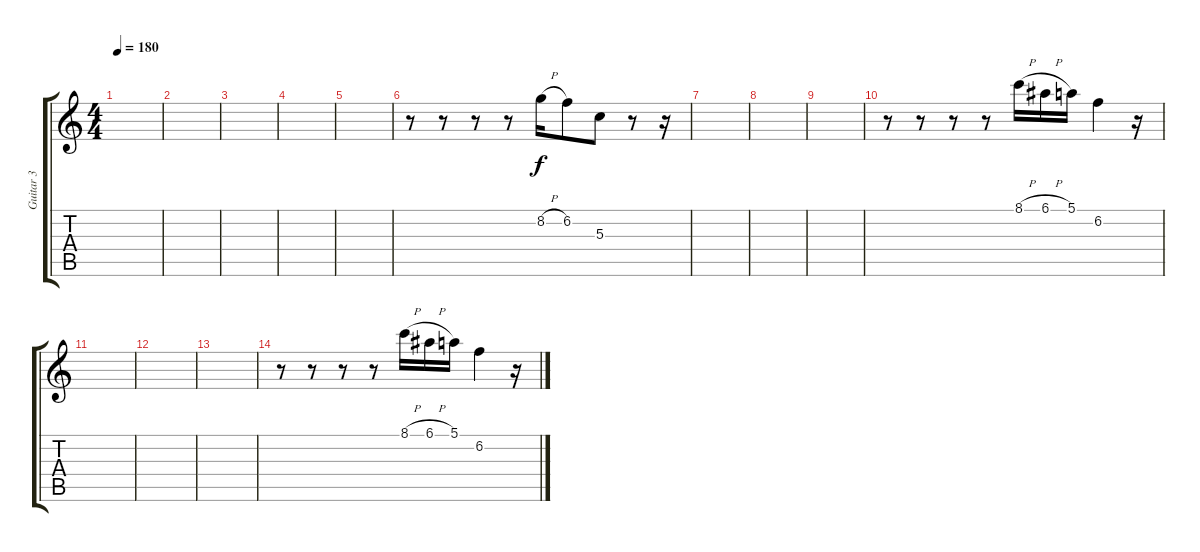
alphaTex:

\track ("Guitar 3" "Guitar 3") {instrument distortionguitar}
\staff {score tabs}
\tuning (E4 B3 G3 D3 A2 D2) {hide}
\ts (4 4)
\tempo 180
\clef g2
\ks c
|
|
|
|
|
r.8 r.8 r.8 r.8 8.2{h}.16 6.2.8 5.3.8 r.8 r.16 |
|
|
|
r.8 r.8 r.8 r.8 8.1{h}.16 6.1{h}.16 5.1.16 6.2.4 r.16 |
|
|
|
r.8 r.8 r.8 r.8 8.1{h}.16 6.1{h}.16 5.1.16 6.2.4 r.16
